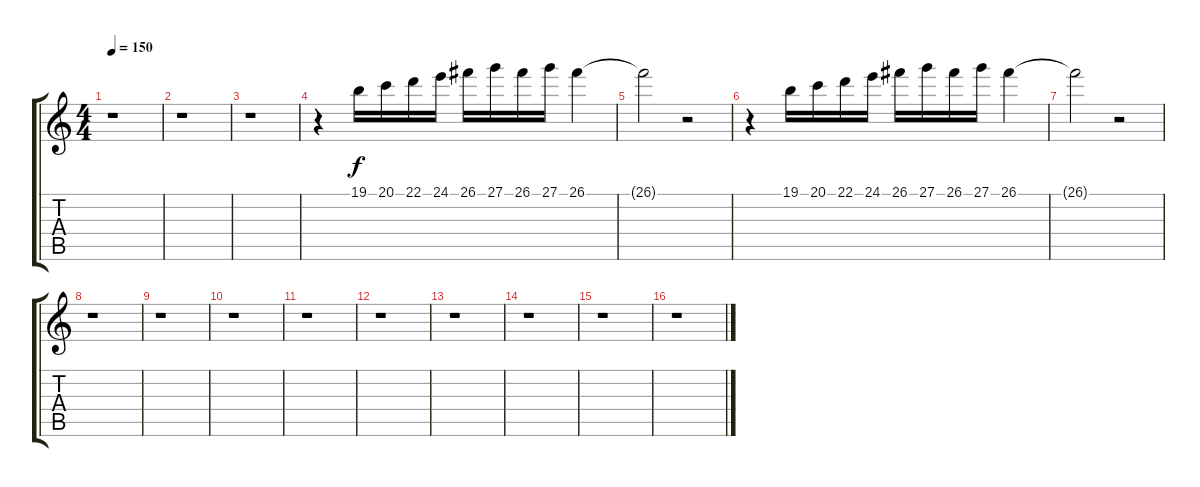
\track "" {instrument timpani}
\staff {score tabs}
\tuning (E4 B3 G3 D3 A2 E2) {hide}
\ts (4 4)
\tempo 150
\clef g2
\ks c
r.1{dy f} |
r.1 |
r.1 |
r.4 19.1.16 20.1.16 22.1.16 24.1.16 26.1.16 27.1.16 26.1.16 27.1.16 26.1.4 |
26.1{t}.2 r.2 |
r.4 19.1.16 20.1.16 22.1.16 24.1.16 26.1.16 27.1.16 26.1.16 27.1.16 26.1.4 |
26.1{t}.2 r.2 |
r.1 |
r.1 |
r.1 |
r.1 |
r.1 |
r.1 |
r.1 |
r.1 |
r.1
